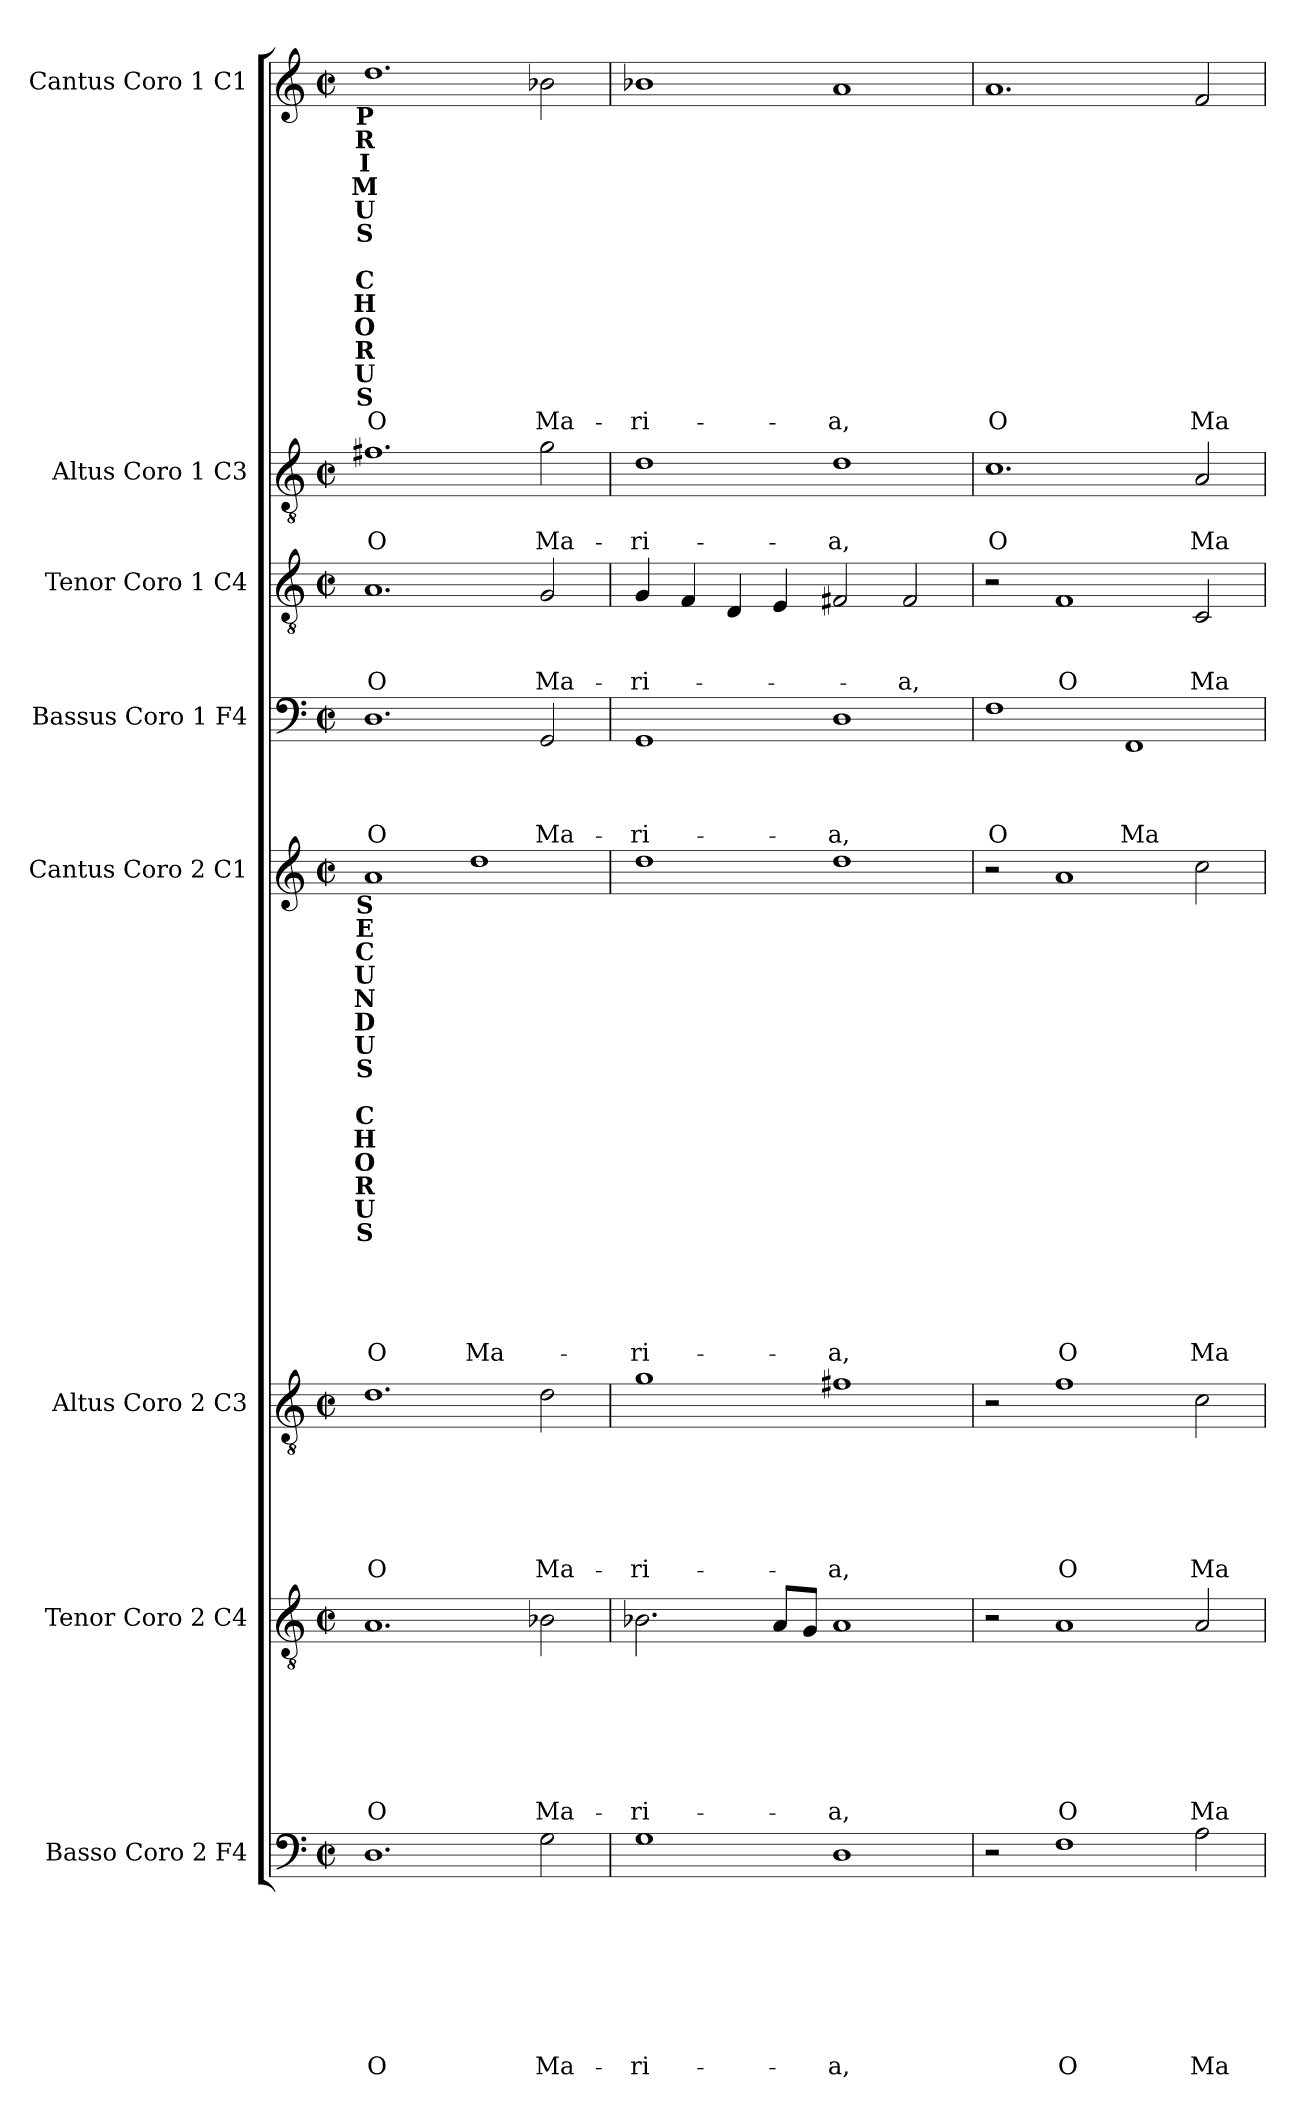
**kern	**text	**text	**text	**text	**text	**text	**text	**text	**kern	**text	**text	**text	**text	**text	**text	**text	**kern	**text	**text	**text	**text	**text	**text	**kern	**text	**text	**text	**text	**text	**kern	**text	**text	**text	**text	**kern	**text	**text	**text	**kern	**text	**text	**kern	**text
*part8	*part8	*part8	*part8	*part8	*part8	*part8	*part8	*part8	*part7	*part7	*part7	*part7	*part7	*part7	*part7	*part7	*part6	*part6	*part6	*part6	*part6	*part6	*part6	*part5	*part5	*part5	*part5	*part5	*part5	*part4	*part4	*part4	*part4	*part4	*part3	*part3	*part3	*part3	*part2	*part2	*part2	*part1	*part1
*staff8	*staff8	*staff8	*staff8	*staff8	*staff8	*staff8	*staff8	*staff8	*staff7	*staff7	*staff7	*staff7	*staff7	*staff7	*staff7	*staff7	*staff6	*staff6	*staff6	*staff6	*staff6	*staff6	*staff6	*staff5	*staff5	*staff5	*staff5	*staff5	*staff5	*staff4	*staff4	*staff4	*staff4	*staff4	*staff3	*staff3	*staff3	*staff3	*staff2	*staff2	*staff2	*staff1	*staff1
*I"Basso Coro 2 F4	*	*	*	*	*	*	*	*	*I"Tenor  Coro 2 C4	*	*	*	*	*	*	*	*I"Altus Coro 2 C3	*	*	*	*	*	*	*I"Cantus  Coro 2 C1	*	*	*	*	*	*I"Bassus  Coro 1 F4	*	*	*	*	*I"Tenor  Coro 1 C4	*	*	*	*I"Altus  Coro 1 C3	*	*	*I"Cantus  Coro 1 C1	*
*I'B2	*	*	*	*	*	*	*	*	*I'T2	*	*	*	*	*	*	*	*I'A2	*	*	*	*	*	*	*I'C3	*	*	*	*	*	*I'B1	*	*	*	*	*I'T1	*	*	*	*I'A1	*	*	*I'C1	*
*clefF4	*	*	*	*	*	*	*	*	*clefGv2	*	*	*	*	*	*	*	*clefGv2	*	*	*	*	*	*	*clefG2	*	*	*	*	*	*clefF4	*	*	*	*	*clefGv2	*	*	*	*clefGv2	*	*	*clefG2	*
*k[]	*	*	*	*	*	*	*	*	*k[]	*	*	*	*	*	*	*	*k[]	*	*	*	*	*	*	*k[]	*	*	*	*	*	*k[]	*	*	*	*	*k[]	*	*	*	*k[]	*	*	*k[]	*
*C:	*	*	*	*	*	*	*	*	*C:	*	*	*	*	*	*	*	*C:	*	*	*	*	*	*	*C:	*	*	*	*	*	*C:	*	*	*	*	*C:	*	*	*	*C:	*	*	*C:	*
*M2/2	*	*	*	*	*	*	*	*	*M2/2	*	*	*	*	*	*	*	*M2/2	*	*	*	*	*	*	*M2/2	*	*	*	*	*	*M2/2	*	*	*	*	*M2/2	*	*	*	*M2/2	*	*	*M2/2	*
*met(c|)	*	*	*	*	*	*	*	*	*met(c|)	*	*	*	*	*	*	*	*met(c|)	*	*	*	*	*	*	*met(c|)	*	*	*	*	*	*met(c|)	*	*	*	*	*met(c|)	*	*	*	*met(c|)	*	*	*met(c|)	*
=1	=1	=1	=1	=1	=1	=1	=1	=1	=1	=1	=1	=1	=1	=1	=1	=1	=1	=1	=1	=1	=1	=1	=1	=1	=1	=1	=1	=1	=1	=1	=1	=1	=1	=1	=1	=1	=1	=1	=1	=1	=1	=1	=1
!	!	!	!	!	!	!	!	!	!	!	!	!	!	!	!	!	!	!	!	!	!	!	!	!	!	!	!	!	!	!	!	!	!	!	!	!	!	!	!	!	!	!LO:TX:b:B:cj:t=P\nR\nI\nM\nU\nS\n\nC\nH\nO\nR\nU\nS	!
!	!	!	!	!	!	!	!	!	!	!	!	!	!	!	!	!	!	!	!	!	!	!	!	!LO:TX:b:B:cj:t=S\nE\nC\nU\nN\nD\nU\nS\n\nC\nH\nO\nR\nU\nS	!	!	!	!	!	!	!	!	!	!	!	!	!	!	!	!	!	!	!
1.D	.	.	.	.	.	.	.	O	1.A	.	.	.	.	.	.	O	1.d	.	.	.	.	.	O	1a	.	.	.	.	O	1.D	.	.	.	O	1.A	.	.	O	1.f#X	.	O	1.dd	O
.	.	.	.	.	.	.	.	.	.	.	.	.	.	.	.	.	.	.	.	.	.	.	.	1dd	.	.	.	.	Ma-	.	.	.	.	.	.	.	.	.	.	.	.	.	.
2G\	.	.	.	.	.	.	.	Ma-	2B-X\	.	.	.	.	.	.	Ma-	2d\	.	.	.	.	.	Ma-	.	.	.	.	.	.	2GG/	.	.	.	Ma-	2G/	.	.	Ma-	2g\	.	Ma-	2b-X\	Ma-
=2	=2	=2	=2	=2	=2	=2	=2	=2	=2	=2	=2	=2	=2	=2	=2	=2	=2	=2	=2	=2	=2	=2	=2	=2	=2	=2	=2	=2	=2	=2	=2	=2	=2	=2	=2	=2	=2	=2	=2	=2	=2	=2	=2
1G	.	.	.	.	.	.	.	-ri-	2.B-X\	.	.	.	.	.	.	-ri-	1g	.	.	.	.	.	-ri-	1dd	.	.	.	.	-ri-	1GG	.	.	.	-ri-	4G/	.	.	-ri-	1d	.	-ri-	1b-X	-ri-
.	.	.	.	.	.	.	.	.	.	.	.	.	.	.	.	.	.	.	.	.	.	.	.	.	.	.	.	.	.	.	.	.	.	.	4F/	.	.	.	.	.	.	.	.
.	.	.	.	.	.	.	.	.	.	.	.	.	.	.	.	.	.	.	.	.	.	.	.	.	.	.	.	.	.	.	.	.	.	.	4D/	.	.	.	.	.	.	.	.
.	.	.	.	.	.	.	.	.	8A/L	.	.	.	.	.	.	.	.	.	.	.	.	.	.	.	.	.	.	.	.	.	.	.	.	.	4E/	.	.	.	.	.	.	.	.
.	.	.	.	.	.	.	.	.	8G/J	.	.	.	.	.	.	.	.	.	.	.	.	.	.	.	.	.	.	.	.	.	.	.	.	.	.	.	.	.	.	.	.	.	.
1D	.	.	.	.	.	.	.	-a,	1A	.	.	.	.	.	.	-a,	1f#X	.	.	.	.	.	-a,	1dd	.	.	.	.	-a,	1D	.	.	.	-a,	2F#X/	.	.	.	1d	.	-a,	1a	-a,
.	.	.	.	.	.	.	.	.	.	.	.	.	.	.	.	.	.	.	.	.	.	.	.	.	.	.	.	.	.	.	.	.	.	.	2F#/	.	.	-a,	.	.	.	.	.
=3	=3	=3	=3	=3	=3	=3	=3	=3	=3	=3	=3	=3	=3	=3	=3	=3	=3	=3	=3	=3	=3	=3	=3	=3	=3	=3	=3	=3	=3	=3	=3	=3	=3	=3	=3	=3	=3	=3	=3	=3	=3	=3	=3
2r	.	.	.	.	.	.	.	.	2r	.	.	.	.	.	.	.	2r	.	.	.	.	.	.	2r	.	.	.	.	.	1F	.	.	.	O	2r	.	.	.	1.c	.	O	1.a	O
1F	.	.	.	.	.	.	.	O	1A	.	.	.	.	.	.	O	1f	.	.	.	.	.	O	1a	.	.	.	.	O	.	.	.	.	.	1F	.	.	O	.	.	.	.	.
.	.	.	.	.	.	.	.	.	.	.	.	.	.	.	.	.	.	.	.	.	.	.	.	.	.	.	.	.	.	1FF	.	.	.	Ma-	.	.	.	.	.	.	.	.	.
2A\	.	.	.	.	.	.	.	Ma-	2A/	.	.	.	.	.	.	Ma-	2c\	.	.	.	.	.	Ma-	2cc\	.	.	.	.	Ma-	.	.	.	.	.	2C/	.	.	Ma-	2A/	.	Ma-	2f/	Ma-
=	=	=	=	=	=	=	=	=	=	=	=	=	=	=	=	=	=	=	=	=	=	=	=	=	=	=	=	=	=	=	=	=	=	=	=	=	=	=	=	=	=	=	=
*-	*-	*-	*-	*-	*-	*-	*-	*-	*-	*-	*-	*-	*-	*-	*-	*-	*-	*-	*-	*-	*-	*-	*-	*-	*-	*-	*-	*-	*-	*-	*-	*-	*-	*-	*-	*-	*-	*-	*-	*-	*-	*-	*-
